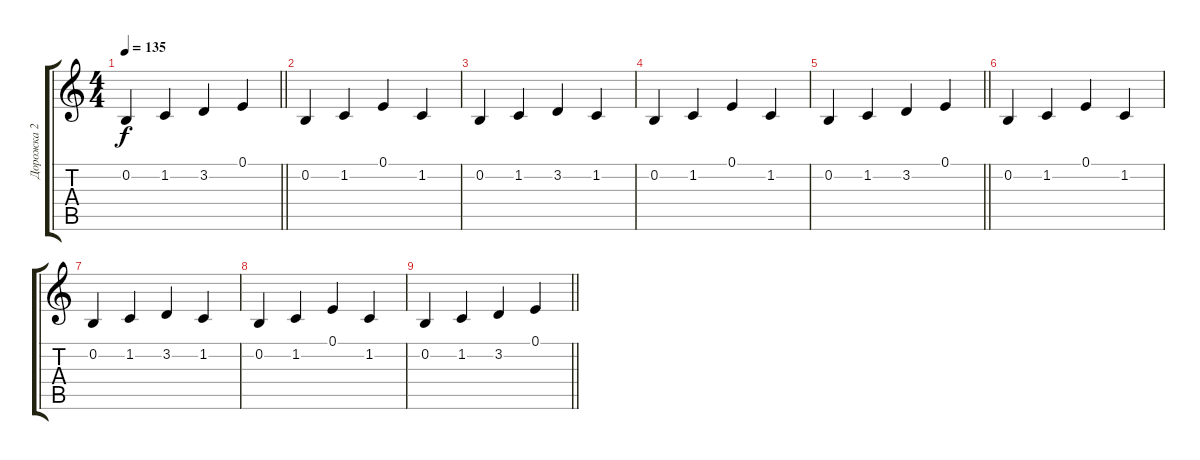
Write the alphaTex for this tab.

\track ("Дорожка 2" "Дорожка 2") {instrument lead8bassandlead}
\staff {score tabs}
\tuning (E4 B3 G3 D3 A2 E2) {hide}
\ts (4 4)
\tempo 135
\clef g2
\barLineRight lightlight
\ks c
0.2.4{dy f} 1.2.4 3.2.4 0.1.4 |
0.2.4 1.2.4 0.1.4 1.2.4 |
0.2.4 1.2.4 3.2.4 1.2.4 |
0.2.4 1.2.4 0.1.4 1.2.4 |
\barLineRight lightlight
0.2.4 1.2.4 3.2.4 0.1.4 |
0.2.4 1.2.4 0.1.4 1.2.4 |
0.2.4 1.2.4 3.2.4 1.2.4 |
0.2.4 1.2.4 0.1.4 1.2.4 |
\barLineRight lightlight
0.2.4 1.2.4 3.2.4 0.1.4
